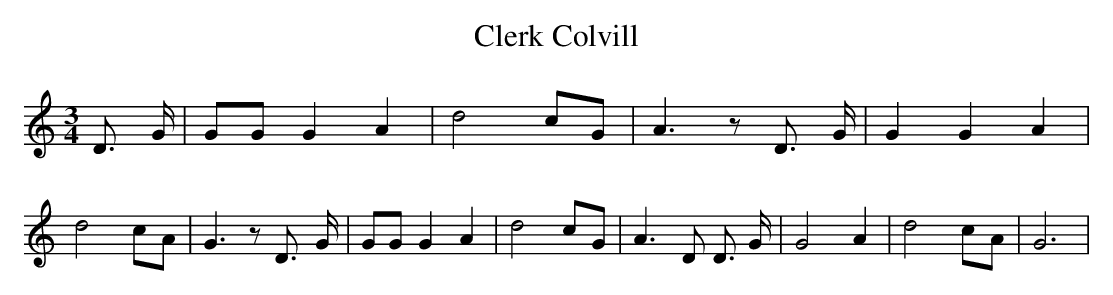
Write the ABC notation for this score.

X:1
T:Clerk Colvill
M:3/4
L:1/8
K:C
 D3/2- G/2| GG G2 A2| d4c-G| A3 z D3/2 G/2| G2 G2 A2| d4c-A| G3 z D3/2- G/2|\
 GG G2 A2| d4c-G| A3 D D3/2 G/2| G4 A2| d4c-A| G6|
